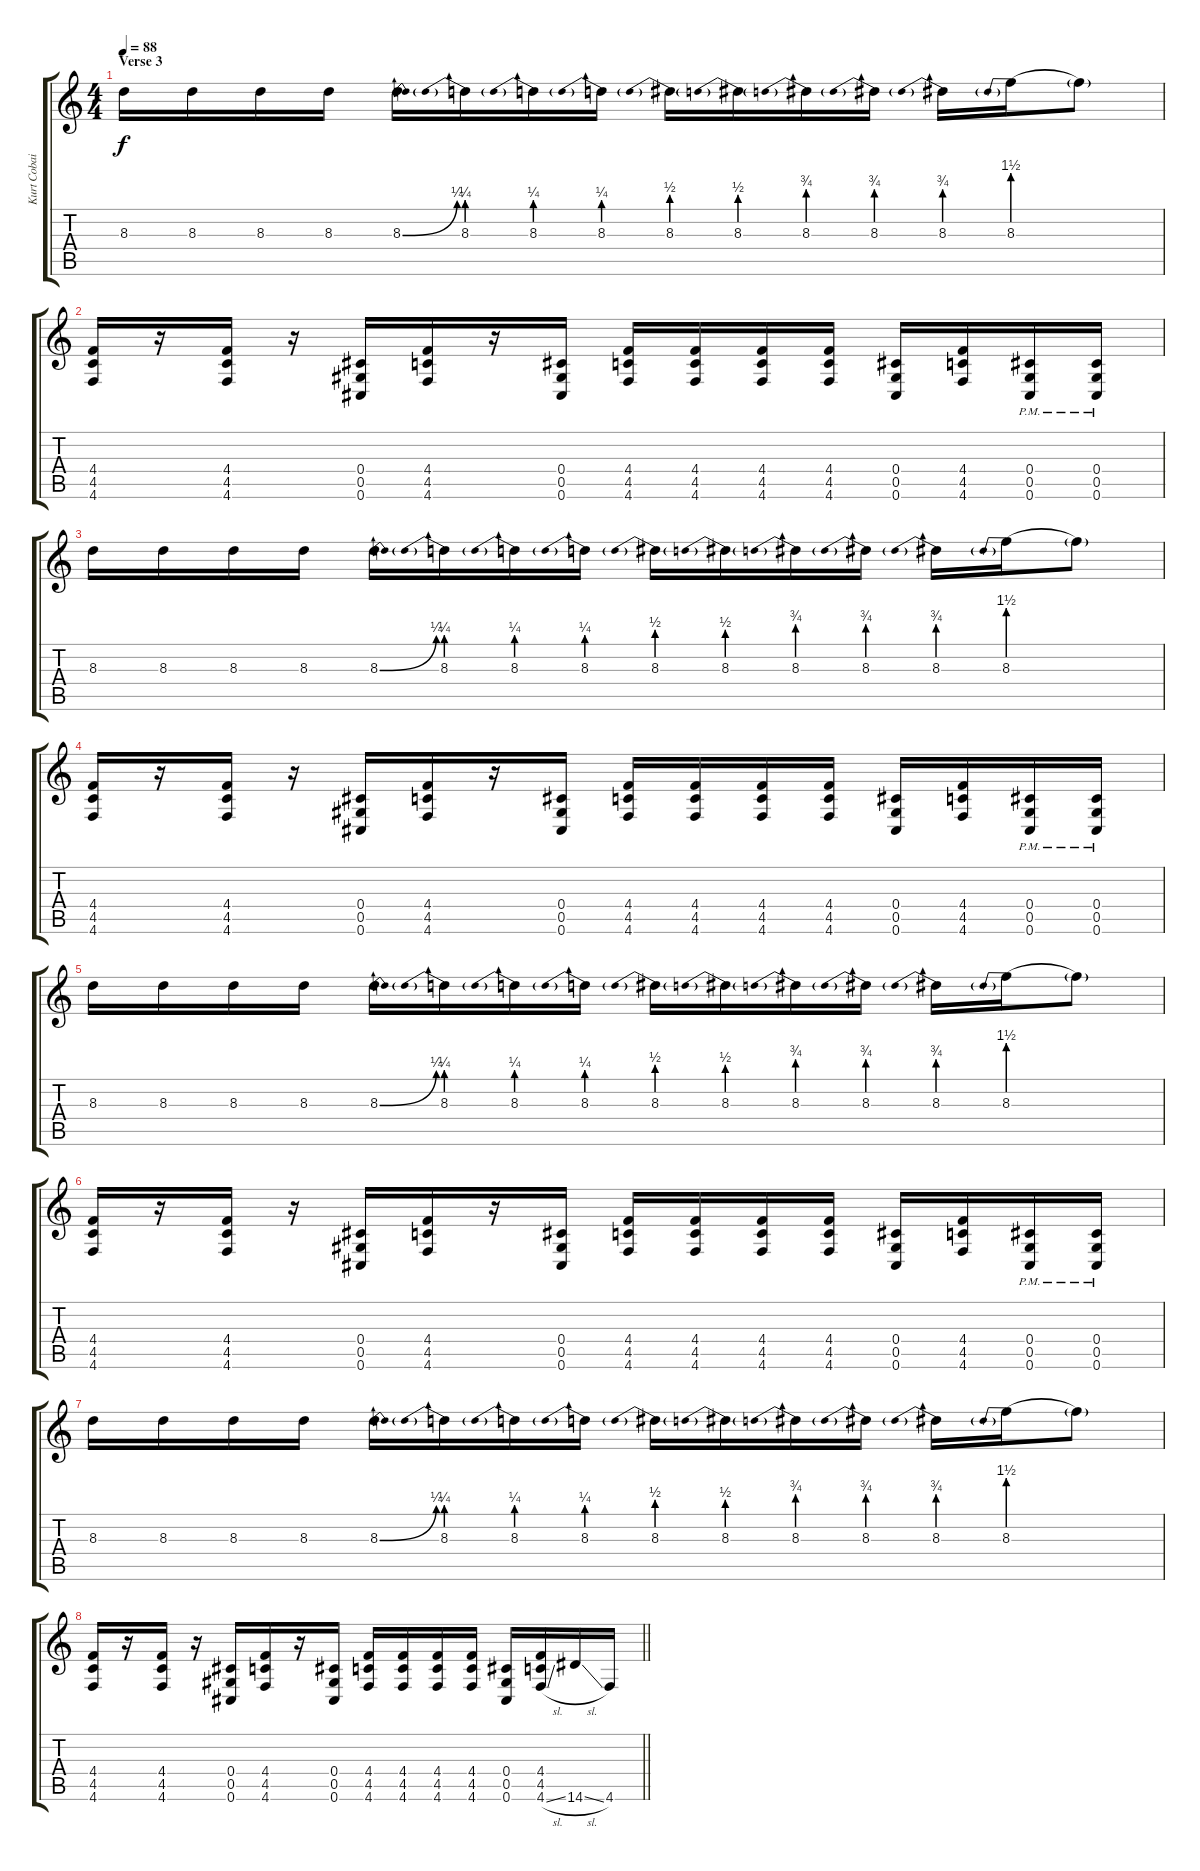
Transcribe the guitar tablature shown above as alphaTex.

\track ("Kurt Cobain - Guitar II" "Kurt Cobai") {instrument distortionguitar}
\staff {score tabs}
\tuning (Eb4 Bb3 Gb3 Db3 Ab2 Db2) {hide}
\ts (4 4)
\section ("" "Verse 3")
\tempo 88
\clef g2
\ks c
8.3.16{dy f} 8.3.16 8.3.16 8.3.16 8.3{be (bend 0 0 60 1)}.16 8.3{be (prebend 0 1 60 1)}.16 8.3{be (prebend 0 1 60 1)}.16 8.3{be (prebend 0 1 60 1)}.16 8.3{be (prebend 0 2 60 2)}.16 8.3{be (prebend 0 2 60 2)}.16 8.3{be (prebend 0 3 60 3)}.16 8.3{be (prebend 0 3 60 3)}.16 8.3{be (prebend 0 3 60 3)}.16 8.3{be (prebend 0 6 60 6)}.16 8.3{t}.8 |
(4.4 4.5 4.6).16 r.16 (4.4 4.5 4.6).16 r.16 (0.4 0.5 0.6).16 (4.4 4.5 4.6).16 r.16 (0.4 0.5 0.6).16 (4.4 4.5 4.6).16 (4.4 4.5 4.6).16 (4.4 4.5 4.6).16 (4.4 4.5 4.6).16 (0.4 0.5 0.6).16 (4.4 4.5 4.6).16 (0.4{pm} 0.5{pm} 0.6{pm}).16 (0.4{pm} 0.5{pm} 0.6{pm}).16 |
8.3.16 8.3.16 8.3.16 8.3.16 8.3{be (bend 0 0 60 1)}.16 8.3{be (prebend 0 1 60 1)}.16 8.3{be (prebend 0 1 60 1)}.16 8.3{be (prebend 0 1 60 1)}.16 8.3{be (prebend 0 2 60 2)}.16 8.3{be (prebend 0 2 60 2)}.16 8.3{be (prebend 0 3 60 3)}.16 8.3{be (prebend 0 3 60 3)}.16 8.3{be (prebend 0 3 60 3)}.16 8.3{be (prebend 0 6 60 6)}.16 8.3{t}.8 |
(4.4 4.5 4.6).16 r.16 (4.4 4.5 4.6).16 r.16 (0.4 0.5 0.6).16 (4.4 4.5 4.6).16 r.16 (0.4 0.5 0.6).16 (4.4 4.5 4.6).16 (4.4 4.5 4.6).16 (4.4 4.5 4.6).16 (4.4 4.5 4.6).16 (0.4 0.5 0.6).16 (4.4 4.5 4.6).16 (0.4{pm} 0.5{pm} 0.6{pm}).16 (0.4{pm} 0.5{pm} 0.6{pm}).16 |
8.3.16 8.3.16 8.3.16 8.3.16 8.3{be (bend 0 0 60 1)}.16 8.3{be (prebend 0 1 60 1)}.16 8.3{be (prebend 0 1 60 1)}.16 8.3{be (prebend 0 1 60 1)}.16 8.3{be (prebend 0 2 60 2)}.16 8.3{be (prebend 0 2 60 2)}.16 8.3{be (prebend 0 3 60 3)}.16 8.3{be (prebend 0 3 60 3)}.16 8.3{be (prebend 0 3 60 3)}.16 8.3{be (prebend 0 6 60 6)}.16 8.3{t}.8 |
(4.4 4.5 4.6).16 r.16 (4.4 4.5 4.6).16 r.16 (0.4 0.5 0.6).16 (4.4 4.5 4.6).16 r.16 (0.4 0.5 0.6).16 (4.4 4.5 4.6).16 (4.4 4.5 4.6).16 (4.4 4.5 4.6).16 (4.4 4.5 4.6).16 (0.4 0.5 0.6).16 (4.4 4.5 4.6).16 (0.4{pm} 0.5{pm} 0.6{pm}).16 (0.4{pm} 0.5{pm} 0.6{pm}).16 |
8.3.16 8.3.16 8.3.16 8.3.16 8.3{be (bend 0 0 60 1)}.16 8.3{be (prebend 0 1 60 1)}.16 8.3{be (prebend 0 1 60 1)}.16 8.3{be (prebend 0 1 60 1)}.16 8.3{be (prebend 0 2 60 2)}.16 8.3{be (prebend 0 2 60 2)}.16 8.3{be (prebend 0 3 60 3)}.16 8.3{be (prebend 0 3 60 3)}.16 8.3{be (prebend 0 3 60 3)}.16 8.3{be (prebend 0 6 60 6)}.16 8.3{t}.8 |
\barLineRight lightlight
(4.4 4.5 4.6).16 r.16 (4.4 4.5 4.6).16 r.16 (0.4 0.5 0.6).16 (4.4 4.5 4.6).16 r.16 (0.4 0.5 0.6).16 (4.4 4.5 4.6).16 (4.4 4.5 4.6).16 (4.4 4.5 4.6).16 (4.4 4.5 4.6).16 (0.4 0.5 0.6).16 (4.4 4.5 4.6{sl}).16 14.6{sl}.16 4.6.16
